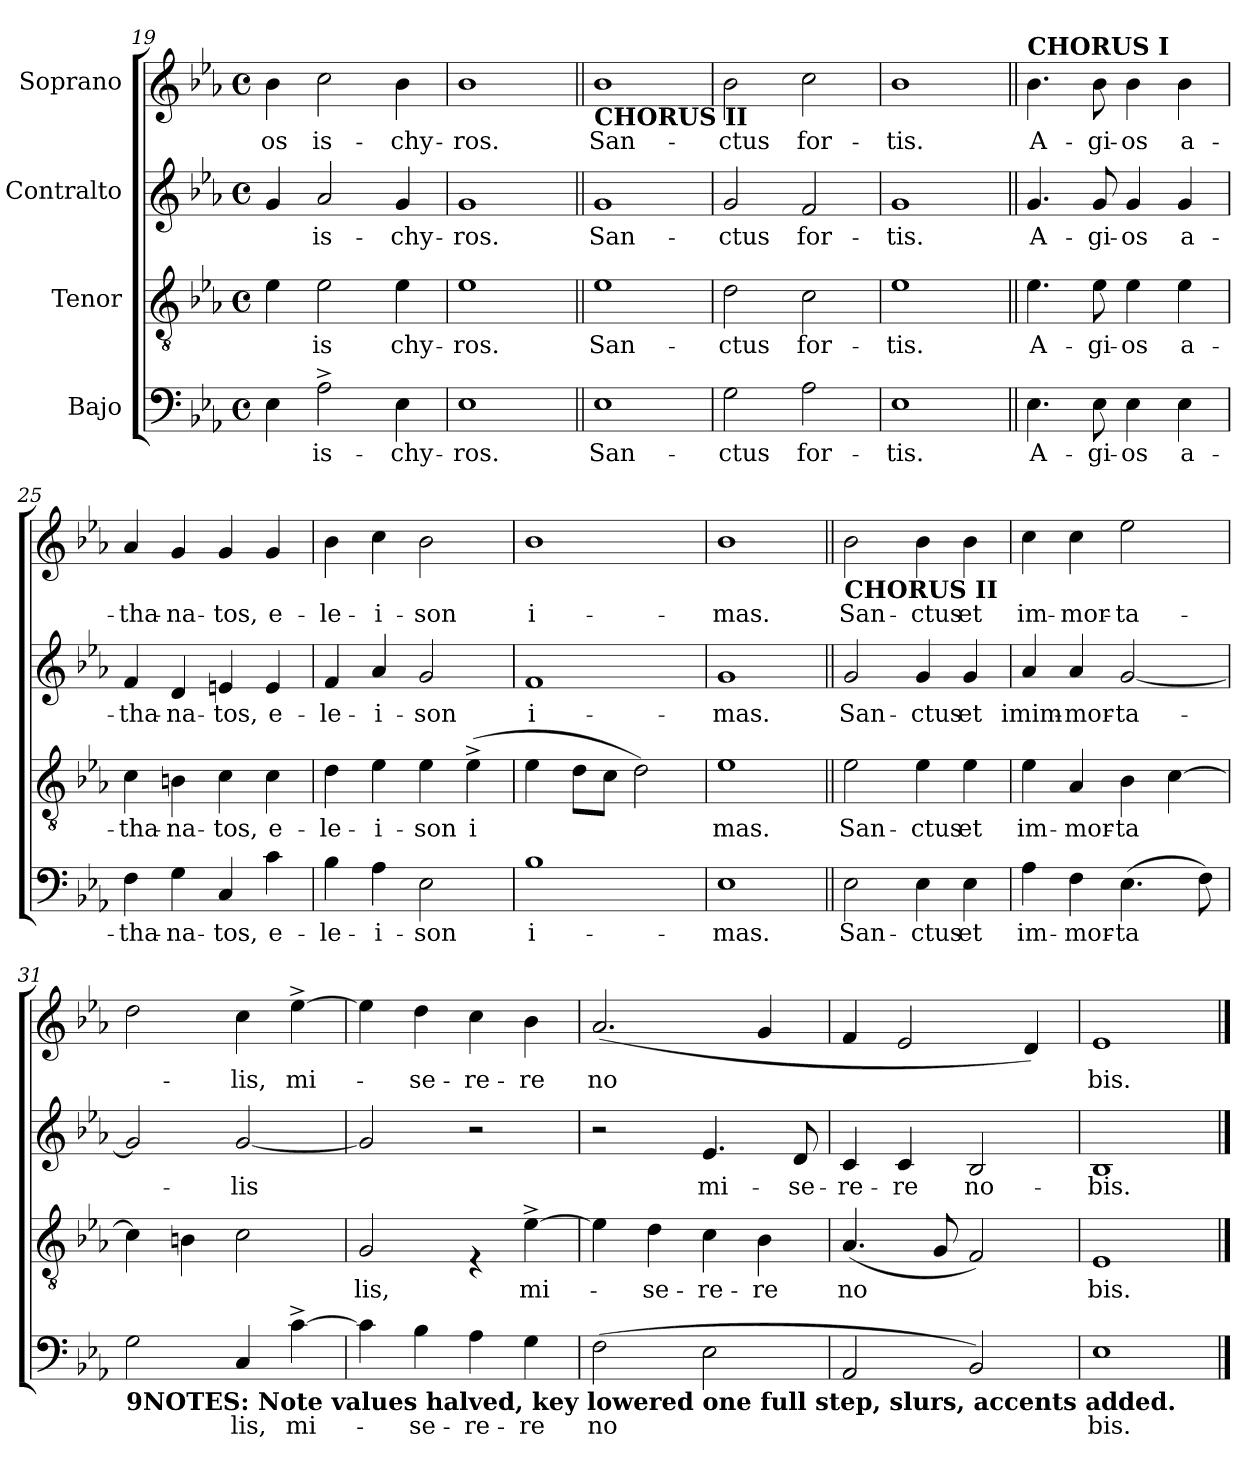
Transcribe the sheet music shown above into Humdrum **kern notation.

**kern	**text	**kern	**text	**kern	**text	**kern	**text
*part4	*part4	*part3	*part3	*part2	*part2	*part1	*part1
*staff4	*staff4	*staff3	*staff3	*staff2	*staff2	*staff1	*staff1
*I"Bajo	*	*I"Tenor	*	*I"Contralto	*	*I"Soprano	*
*clefF4	*	*clefGv2	*	*clefG2	*	*clefG2	*
*k[b-e-a-]	*	*k[b-e-a-]	*	*k[b-e-a-]	*	*k[b-e-a-]	*
*E-:	*	*E-:	*	*E-:	*	*E-:	*
*M4/4	*	*M4/4	*	*M4/4	*	*M4/4	*
*met(c)	*	*met(c)	*	*met(c)	*	*met(c)	*
=19	=19	=19	=19	=19	=19	=19	=19
!	!	!	!	!	!	!	!LO:LY:b
4E-\	.	4e-\	.	4g/	.	4b-\	-os
!	!LO:LY:b	!	!LO:LY:b	!	!LO:LY:b	!	!LO:LY:b
2A-^>\	is-	2e-\	is	2a-/	is-	2cc\	is-
!	!LO:LY:b	!	!LO:LY:b	!	!LO:LY:b	!	!LO:LY:b
4E-\	-chy-	4e-\	chy-	4g/	-chy-	4b-\	-chy-
=20	=20	=20	=20	=20	=20	=20	=20
!	!LO:LY:b	!	!LO:LY:b	!	!LO:LY:b	!	!LO:LY:b
1E-	-ros.	1e-	-ros.	1g	-ros.	1b-	-ros.
=21||	=21||	=21||	=21||	=21||	=21||	=21||	=21||
!	!	!	!	!	!	!LO:TX:b:B:t=CHORUS II	!
!	!LO:LY:b	!	!LO:LY:b	!	!LO:LY:b	!	!LO:LY:b
1E-	San-	1e-	San-	1g	San-	1b-	San-
=22	=22	=22	=22	=22	=22	=22	=22
!	!LO:LY:b	!	!LO:LY:b	!	!LO:LY:b	!	!LO:LY:b
2G\	-ctus	2d\	-ctus	2g/	-ctus	2b-\	-ctus
!	!LO:LY:b	!	!LO:LY:b	!	!LO:LY:b	!	!LO:LY:b
2A-\	for-	2c\	for-	2f/	for-	2cc\	for-
=23	=23	=23	=23	=23	=23	=23	=23
!	!LO:LY:b	!	!LO:LY:b	!	!LO:LY:b	!	!LO:LY:b
1E-	-tis.	1e-	-tis.	1g	-tis.	1b-	-tis.
=24||	=24||	=24||	=24||	=24||	=24||	=24||	=24||
!	!	!	!	!	!	!LO:TX:a:B:t=CHORUS I	!
!	!LO:LY:b	!	!LO:LY:b	!	!LO:LY:b	!	!LO:LY:b
4.E-\	A-	4.e-\	A-	4.g/	A-	4.b-\	A-
!	!LO:LY:b	!	!LO:LY:b	!	!LO:LY:b	!	!LO:LY:b
8E-\	-gi-	8e-\	-gi-	8g/	-gi-	8b-\	-gi-
!	!LO:LY:b	!	!LO:LY:b	!	!LO:LY:b	!	!LO:LY:b
4E-\	-os	4e-\	-os	4g/	-os	4b-\	-os
!	!LO:LY:b	!	!LO:LY:b	!	!LO:LY:b	!	!LO:LY:b
4E-\	a-	4e-\	a-	4g/	a-	4b-\	a-
!!LO:PB:g=z
=25	=25	=25	=25	=25	=25	=25	=25
!	!LO:LY:b	!	!LO:LY:b	!	!LO:LY:b	!	!LO:LY:b
4F\	-tha-	4c\	-tha-	4f/	-tha-	4a-/	-tha-
!	!LO:LY:b	!	!LO:LY:b	!	!LO:LY:b	!	!LO:LY:b
4G\	-na-	4Bn\	-na-	4d/	-na-	4g/	-na-
!	!LO:LY:b	!	!LO:LY:b	!	!LO:LY:b	!	!LO:LY:b
4C/	-tos,	4c\	-tos,	4en/	-tos,	4g/	-tos,
!	!LO:LY:b	!	!LO:LY:b	!	!LO:LY:b	!	!LO:LY:b
4c\	e-	4c\	e-	4e/	e-	4g/	e-
=26	=26	=26	=26	=26	=26	=26	=26
!	!LO:LY:b	!	!LO:LY:b	!	!LO:LY:b	!	!LO:LY:b
4B-\	-le-	4d\	-le-	4f/	-le-	4b-\	-le-
!	!LO:LY:b	!	!LO:LY:b	!	!LO:LY:b	!	!LO:LY:b
4A-\	-i-	4e-\	-i-	4a-/	-i-	4cc\	-i-
!	!LO:LY:b	!	!LO:LY:b	!	!LO:LY:b	!	!LO:LY:b
2E-\	-son	4e-\	-son	2g/	-son	2b-\	-son
!	!	!	!LO:LY:b	!	!	!	!
.	.	(>4e-^>^>\	i	.	.	.	.
=27	=27	=27	=27	=27	=27	=27	=27
!	!LO:LY:b	!	!	!	!LO:LY:b	!	!LO:LY:b
1B-	i-	4e-\	.	1f	i-	1b-	i-
.	.	8d\L	.	.	.	.	.
.	.	8c\J	.	.	.	.	.
.	.	2d\)	.	.	.	.	.
=28	=28	=28	=28	=28	=28	=28	=28
!	!LO:LY:b	!	!LO:LY:b	!	!LO:LY:b	!	!LO:LY:b
1E-	-mas.	1e-	mas.	1g	-mas.	1b-	-mas.
=29||	=29||	=29||	=29||	=29||	=29||	=29||	=29||
!	!	!	!	!	!	!LO:TX:b:B:t=CHORUS II	!
!	!LO:LY:b	!	!LO:LY:b	!	!LO:LY:b	!	!LO:LY:b
2E-\	San-	2e-\	San-	2g/	San-	2b-\	San-
!	!LO:LY:b	!	!LO:LY:b	!	!LO:LY:b	!	!LO:LY:b
4E-\	-ctus	4e-\	-ctus	4g/	-ctus	4b-\	-ctus
!	!LO:LY:b	!	!LO:LY:b	!	!LO:LY:b	!	!LO:LY:b
4E-\	et	4e-\	et	4g/	et	4b-\	et
=30	=30	=30	=30	=30	=30	=30	=30
!	!LO:LY:b	!	!LO:LY:b	!	!LO:LY:b	!	!LO:LY:b
4A-\	im-	4e-\	im-	4a-/	imim-	4cc\	im-
!	!LO:LY:b	!	!LO:LY:b	!	!LO:LY:b	!	!LO:LY:b
4F\	-mor-	4A-/	-mor-	4a-/	-mor-	4cc\	-mor-
!	!LO:LY:b	!	!LO:LY:b	!	!LO:LY:b	!	!LO:LY:b
(>4.E-\	-ta	4B-\	-ta	[<2g/	-ta-	2ee-\	-ta-
.	.	[>4c\	.	.	.	.	.
8F\)	.	.	.	.	.	.	.
!!LO:LB:g=z
=31	=31	=31	=31	=31	=31	=31	=31
!LO:TX:b:B:t=9NOTES&colon;  Note values halved, key lowered one full step, slurs, accents added.	!	!	!	!	!	!	!
2G\	.	4c\]	.	2g/]	.	2dd\	.
.	.	4Bn\	.	.	.	.	.
!	!LO:LY:b	!	!	!	!LO:LY:b	!	!LO:LY:b
4C/	lis,	2c\	.	[<2g/	-lis	4cc\	-lis,
!	!LO:LY:b	!	!	!	!	!	!LO:LY:b
[>4c^>\	mi-	.	.	.	.	[>4ee-^>\	mi-
=32	=32	=32	=32	=32	=32	=32	=32
!	!	!	!LO:LY:b	!	!	!	!
4c\]	.	2G/	lis,	2g/]	.	4ee-\]	.
!	!LO:LY:b	!	!	!	!	!	!LO:LY:b
4B-\	-se-	.	.	.	.	4dd\	-se-
!	!LO:LY:b	!	!	!	!	!	!LO:LY:b
4A-\	-re-	4rE	.	2r	.	4cc\	-re-
!	!LO:LY:b	!	!LO:LY:b	!	!	!	!LO:LY:b
4G\	-re	[>4e-^>\	mi-	.	.	4b-\	-re
=33	=33	=33	=33	=33	=33	=33	=33
!	!LO:LY:b	!	!	!	!	!	!LO:LY:b
(>2F\	no	4e-\]	.	2r	.	(<2.a-/	no
!	!	!	!LO:LY:b	!	!	!	!
.	.	4d\	-se-	.	.	.	.
!	!	!	!LO:LY:b	!	!LO:LY:b	!	!
2E-\	.	4c\	-re-	4.e-/	mi-	.	.
!	!	!	!LO:LY:b	!	!	!	!
.	.	4B-\	-re	.	.	4g/	.
!	!	!	!	!	!LO:LY:b	!	!
.	.	.	.	8d/	-se-	.	.
=34	=34	=34	=34	=34	=34	=34	=34
!	!	!	!LO:LY:b	!	!LO:LY:b	!	!
2AA-/	.	(<4.A-/	no	4c/	-re-	4f/	.
!	!	!	!	!	!LO:LY:b	!	!
.	.	.	.	4c/	-re	2e-/	.
.	.	8G/	.	.	.	.	.
!	!	!	!	!	!LO:LY:b	!	!
2BB-/)	.	2F/)	.	2B-/	no-	.	.
.	.	.	.	.	.	4d/)	.
=35	=35	=35	=35	=35	=35	=35	=35
!	!LO:LY:b	!	!LO:LY:b	!	!LO:LY:b	!	!LO:LY:b
1E-	bis.	1E-	bis.	1B-	-bis.	1e-	bis.
==	==	==	==	==	==	==	==
*-	*-	*-	*-	*-	*-	*-	*-
